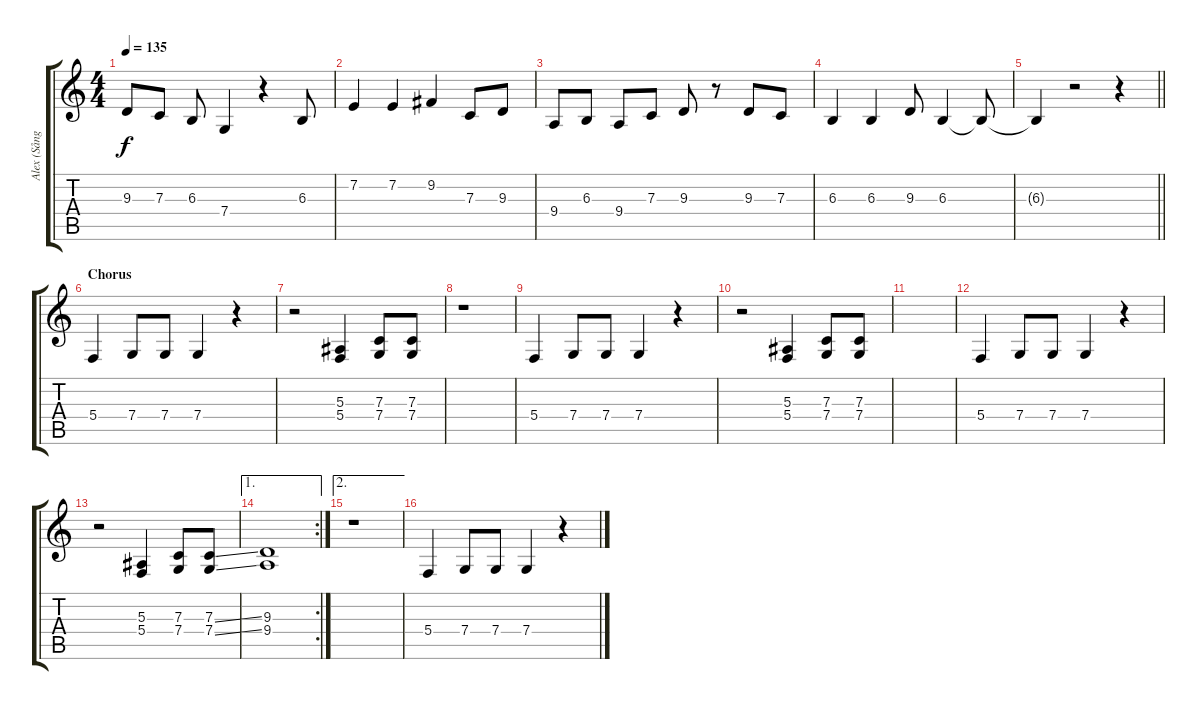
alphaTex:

\track ("Alex (Sång)" "Alex (Sång") {instrument tenorsax}
\staff {score tabs}
\tuning (D4 A3 F3 C3 G2 D2) {hide}
\ts (4 4)
\tempo 135
\clef g2
\ks c
9.3.8{dy f} 7.3.8 6.3.8 7.4.4 r.4 6.3.8 |
7.2.4 7.2.4 9.2.4 7.3.8 9.3.8 |
9.4.8 6.3.8 9.4.8 7.3.8 9.3.8 r.8 9.3.8 7.3.8 |
6.3.4 6.3.4 9.3.8 6.3.4 6.3{t}.8 |
\barLineRight lightlight
6.3{t}.4 r.2 r.4 |
\section ("" "Chorus")
5.4.4 7.4.8 7.4.8 7.4.4 r.4 |
r.2 (5.3 5.4).4 (7.3 7.4).8 (7.3 7.4).8 |
r.1 |
5.4.4 7.4.8 7.4.8 7.4.4 r.4 |
r.2 (5.3 5.4).4 (7.3 7.4).8 (7.3 7.4).8 |
|
5.4.4 7.4.8 7.4.8 7.4.4 r.4 |
r.2 (5.3 5.4).4 (7.3 7.4).8 (7.3{ss} 7.4{ss}).8 |
\ae 1
\rc 2
(9.3 9.4).1 |
\ae 2
r.1 |
5.4.4 7.4.8 7.4.8 7.4.4 r.4
